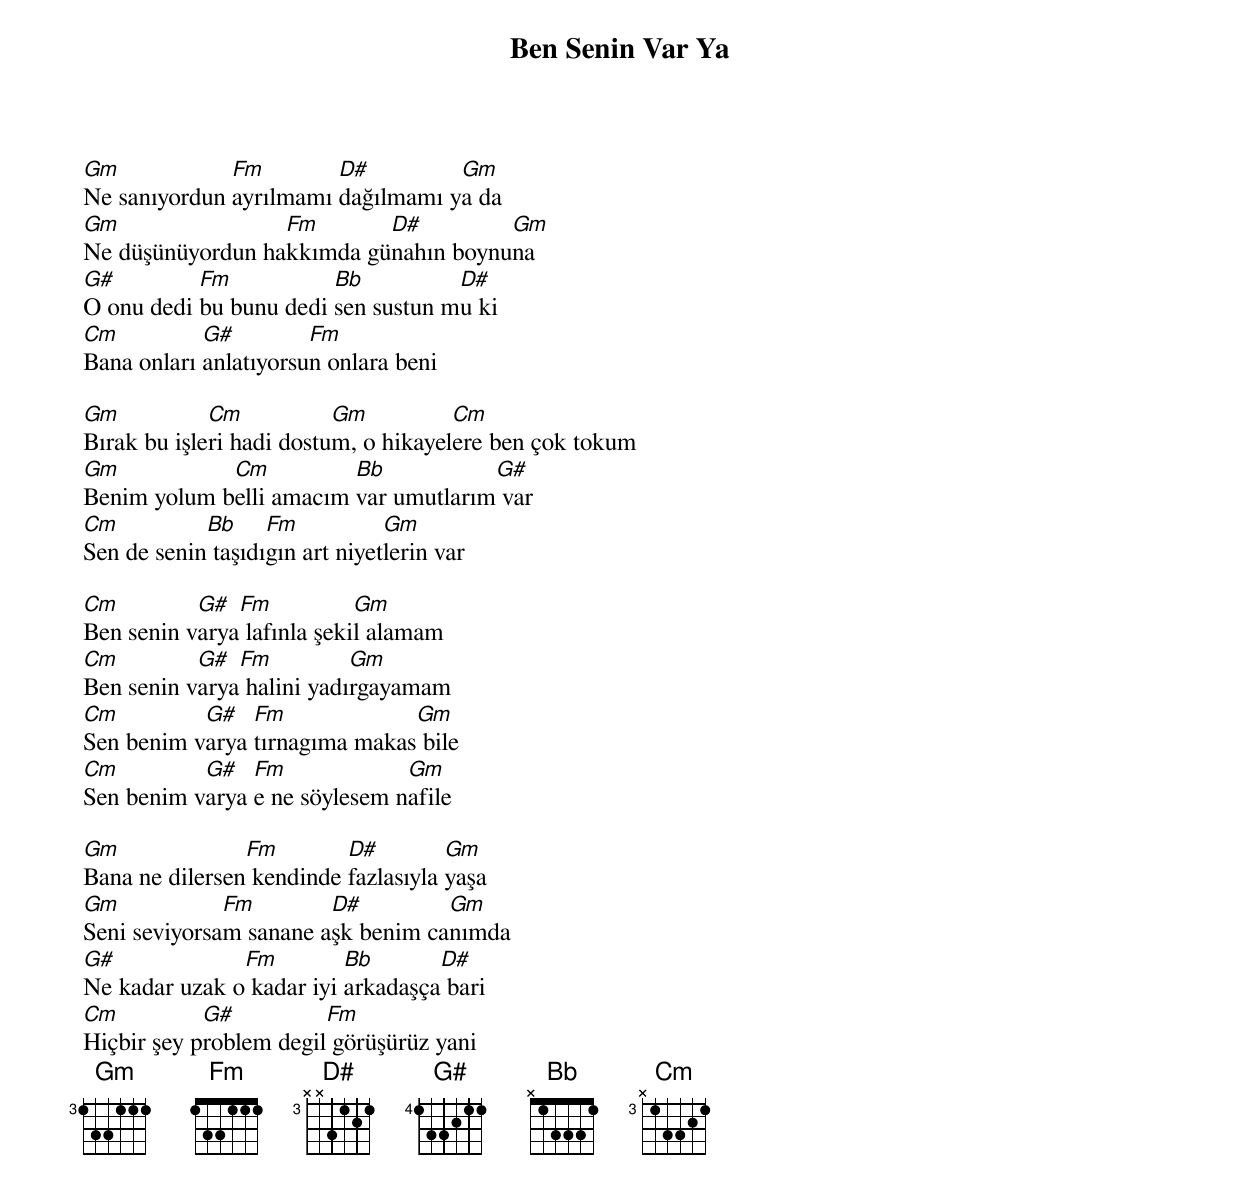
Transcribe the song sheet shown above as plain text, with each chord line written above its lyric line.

{title: Ben Senin Var Ya}
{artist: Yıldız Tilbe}

Gm            Fm        D#         Gm
Ne sanıyordun ayrılmamı dağılmamı ya da
Gm                Fm       D#         Gm
Ne düşünüyordun hakkımda günahın boynuna
G#         Fm           Bb          D#
O onu dedi bu bunu dedi sen sustun mu ki
Cm          G#         Fm
Bana onları anlatıyorsun onlara beni

Gm           Cm           Gm          Cm
Bırak bu işleri hadi dostum, o hikayelere ben çok tokum
Gm           Cm          Bb           G#
Benim yolum belli amacım var umutlarım var
Cm          Bb     Fm           Gm
Sen de senin taşıdıgın art niyetlerin var

Cm         G#  Fm           Gm
Ben senin varya lafınla şekil alamam
Cm         G#  Fm          Gm
Ben senin varya halini yadırgayamam
Cm         G#   Fm             Gm
Sen benim varya tırnagıma makas bile
Cm         G#   Fm             Gm
Sen benim varya e ne söylesem nafile

Gm              Fm        D#         Gm
Bana ne dilersen kendinde fazlasıyla yaşa
Gm            Fm        D#         Gm
Seni seviyorsam sanane aşk benim canımda
G#             Fm         Bb       D#
Ne kadar uzak o kadar iyi arkadaşça bari
Cm          G#          Fm
Hiçbir şey problem degil görüşürüz yani
